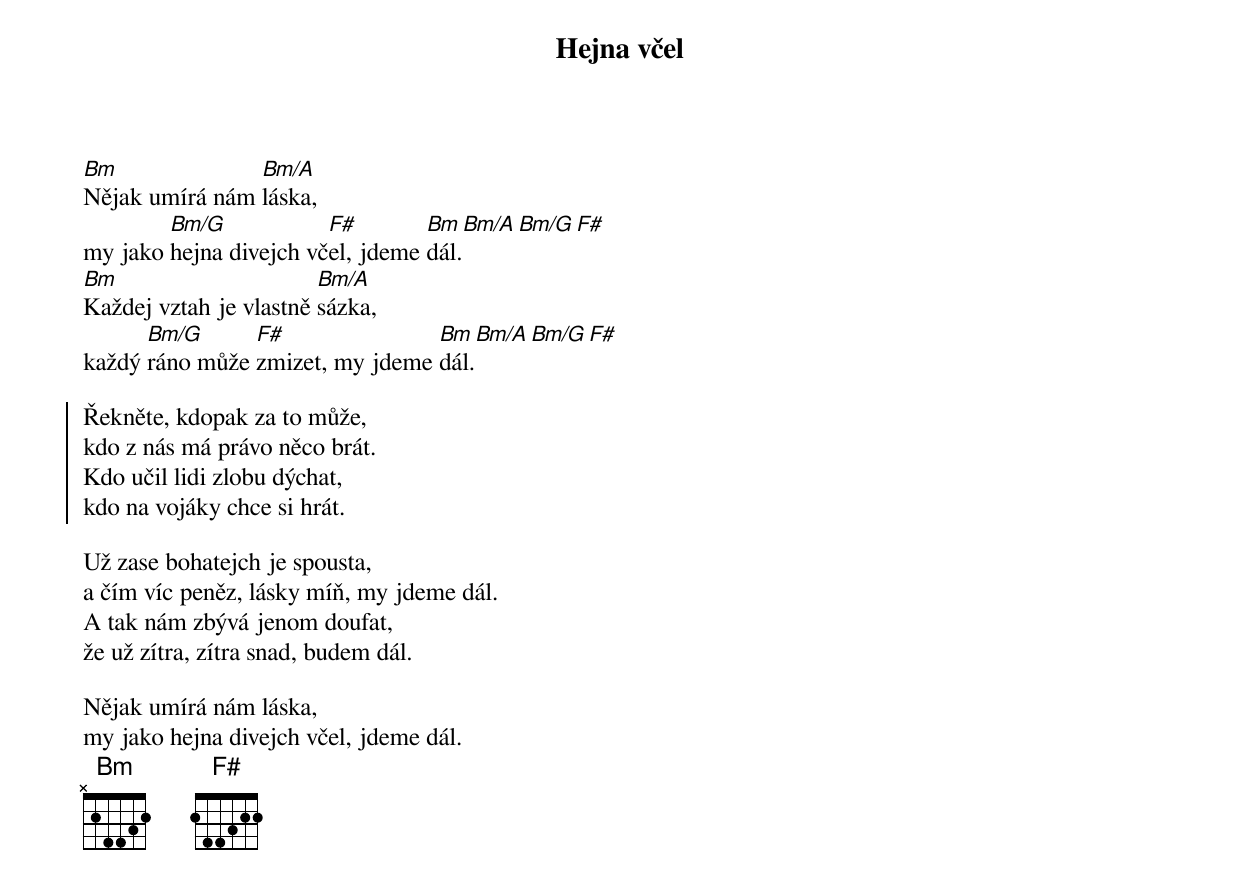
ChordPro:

{title: Hejna včel}
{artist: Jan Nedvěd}

[Bm]Nějak umírá nám [Bm/A]láska,
my jako [Bm/G]hejna divejch vč[F#]el, jdeme [Bm]dál.[Bm/A Bm/G F#]
[Bm]Každej vztah je vlastně [Bm/A]sázka,
každý [Bm/G]ráno může [F#]zmizet, my jdeme [Bm]dál.[Bm/A Bm/G F#]

{start_of_chorus}
Řekněte, kdopak za to může,
kdo z nás má právo něco brát.
Kdo učil lidi zlobu dýchat,
kdo na vojáky chce si hrát.
{end_of_chorus}

Už zase bohatejch je spousta,
a čím víc peněz, lásky míň, my jdeme dál.
A tak nám zbývá jenom doufat,
že už zítra, zítra snad, budem dál.

Nějak umírá nám láska,
my jako hejna divejch včel, jdeme dál.
